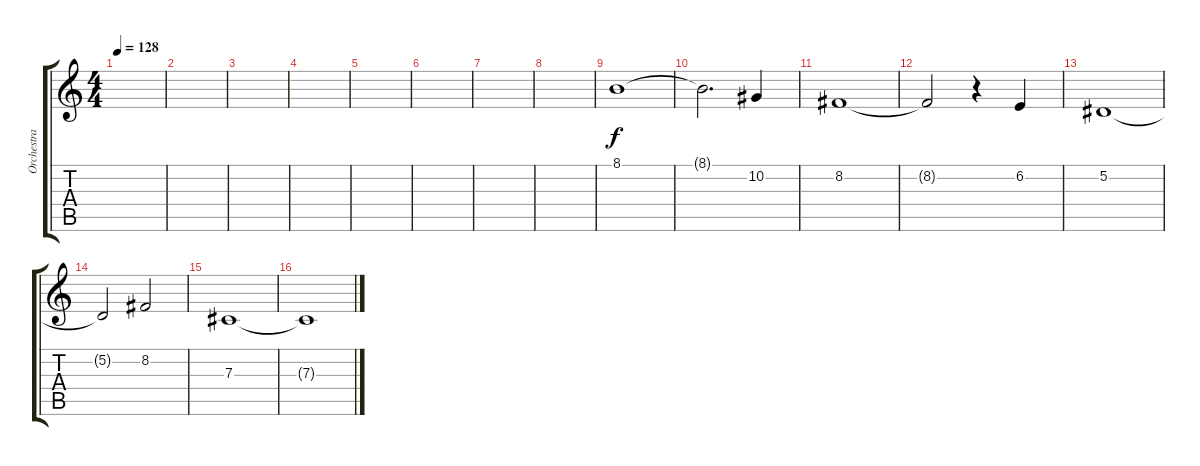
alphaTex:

\track ("Orchestra" "Orchestra") {instrument stringensemble1}
\staff {score tabs}
\tuning (Eb4 Bb3 Gb3 Db3 Ab2 Eb2) {hide}
\ts (4 4)
\tempo 128
\clef g2
\ks c
|
|
|
|
|
|
|
|
8.1.1{volume 13} |
8.1{t}.2{d} 10.2.4 |
8.2.1 |
8.2{t}.2 r.4 6.2.4 |
5.2.1 |
5.2{t}.2 8.2.2 |
7.3.1 |
7.3{t}.1
